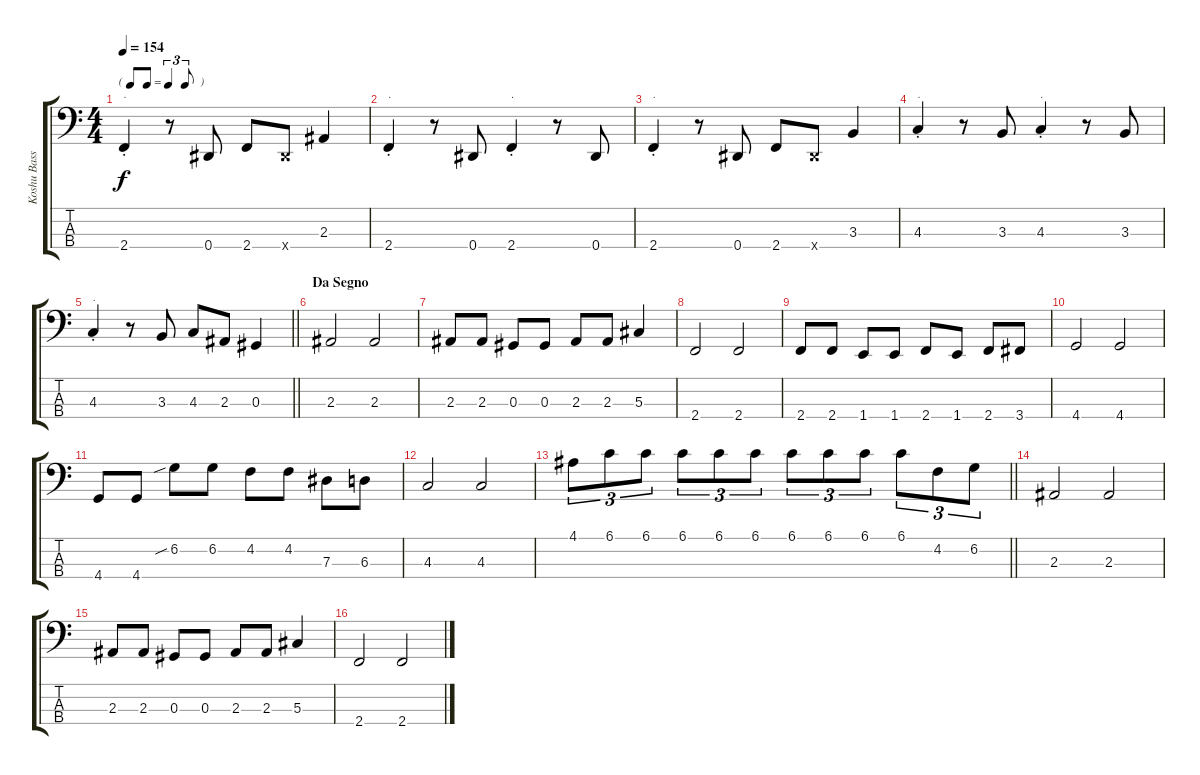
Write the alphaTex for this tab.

\track ("Koshu Bass" "Koshu Bass") {instrument electricbassfinger}
\staff {score tabs}
\tuning (Gb2 Db2 Ab1 Eb1) {hide}
\ts (4 4)
\tf triplet8th
\tempo 154
\clef f4
\ks c
2.4{st}.4{txt "." dy f} r.8 0.4.8 2.4.8 0.4{x}.8 2.3.4 |
2.4{st}.4{txt "."} r.8 0.4.8 2.4{st}.4{txt "."} r.8 0.4.8 |
2.4{st}.4{txt "."} r.8 0.4.8 2.4.8 0.4{x}.8 3.3.4 |
4.3{st}.4{txt "."} r.8 3.3.8 4.3{st}.4{txt "."} r.8 3.3.8 |
\barLineRight lightlight
4.3{st}.4{txt "."} r.8 3.3.8 4.3.8 2.3.8 0.3.4 |
\section ("" "Da Segno")
2.3.2 2.3.2 |
2.3.8 2.3.8 0.3.8 0.3.8 2.3.8 2.3.8 5.3.4 |
2.4.2 2.4.2 |
2.4.8 2.4.8 1.4.8 1.4.8 2.4.8 1.4.8 2.4.8 3.4.8 |
4.4.2 4.4.2 |
4.4.8 4.4.8 6.2{sib}.8 6.2.8 4.2.8 4.2.8 7.3.8 6.3.8 |
4.3.2 4.3.2 |
\barLineRight lightlight
4.1.8{tu (3 2)} 6.1.8{tu (3 2)} 6.1.8{tu (3 2)} 6.1.8{tu (3 2)} 6.1.8{tu (3 2)} 6.1.8{tu (3 2)} 6.1.8{tu (3 2)} 6.1.8{tu (3 2)} 6.1.8{tu (3 2)} 6.1.8{tu (3 2)} 4.2.8{tu (3 2)} 6.2.8{tu (3 2)} |
2.3.2 2.3.2 |
2.3.8 2.3.8 0.3.8 0.3.8 2.3.8 2.3.8 5.3.4 |
2.4.2 2.4.2
